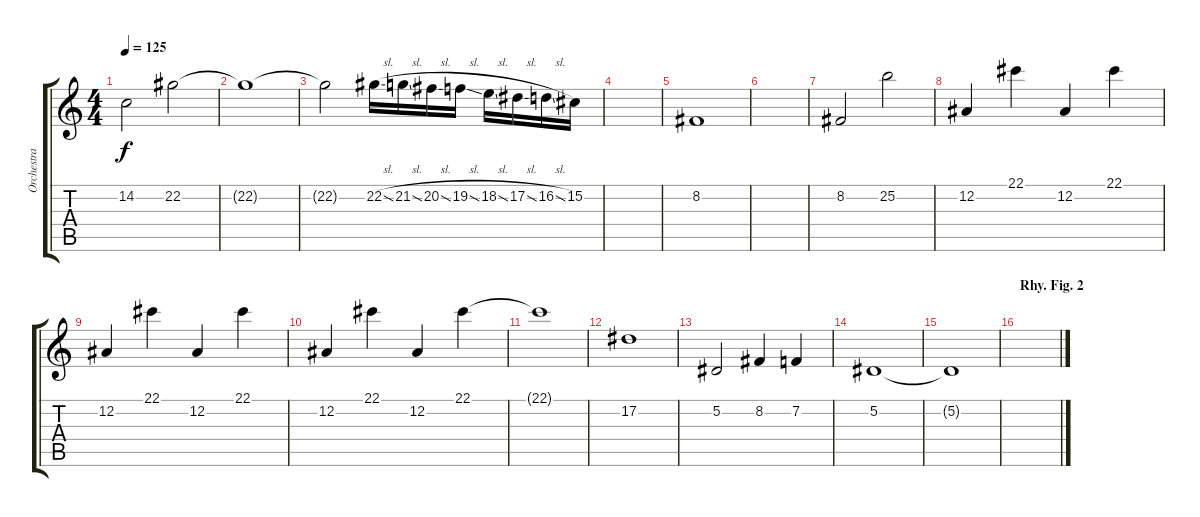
\track ("Orchestra" "Orchestra") {instrument stringensemble1}
\staff {score tabs}
\tuning (Eb4 Bb3 Gb3 Db3 Ab2 Eb2) {hide}
\ts (4 4)
\tempo 125
\clef g2
\ks c
14.2{t}.2{dy f} 22.2.2 |
22.2{t}.1 |
22.2{t}.2 22.2{sl}.16 21.2{sl}.16 20.2{sl}.16 19.2{sl}.16 18.2{sl}.16 17.2{sl}.16 16.2{sl}.16 15.2.16 |
|
8.2.1 |
|
8.2.2 25.2.2 |
12.2.4 22.1.4 12.2.4 22.1.4 |
12.2.4 22.1.4 12.2.4 22.1.4 |
12.2.4 22.1.4 12.2.4 22.1.4 |
22.1{t}.1 |
17.2.1 |
5.2.2 8.2.4 7.2.4 |
5.2.1 |
5.2{t}.1 |
\section ("" "Rhy. Fig. 2")
